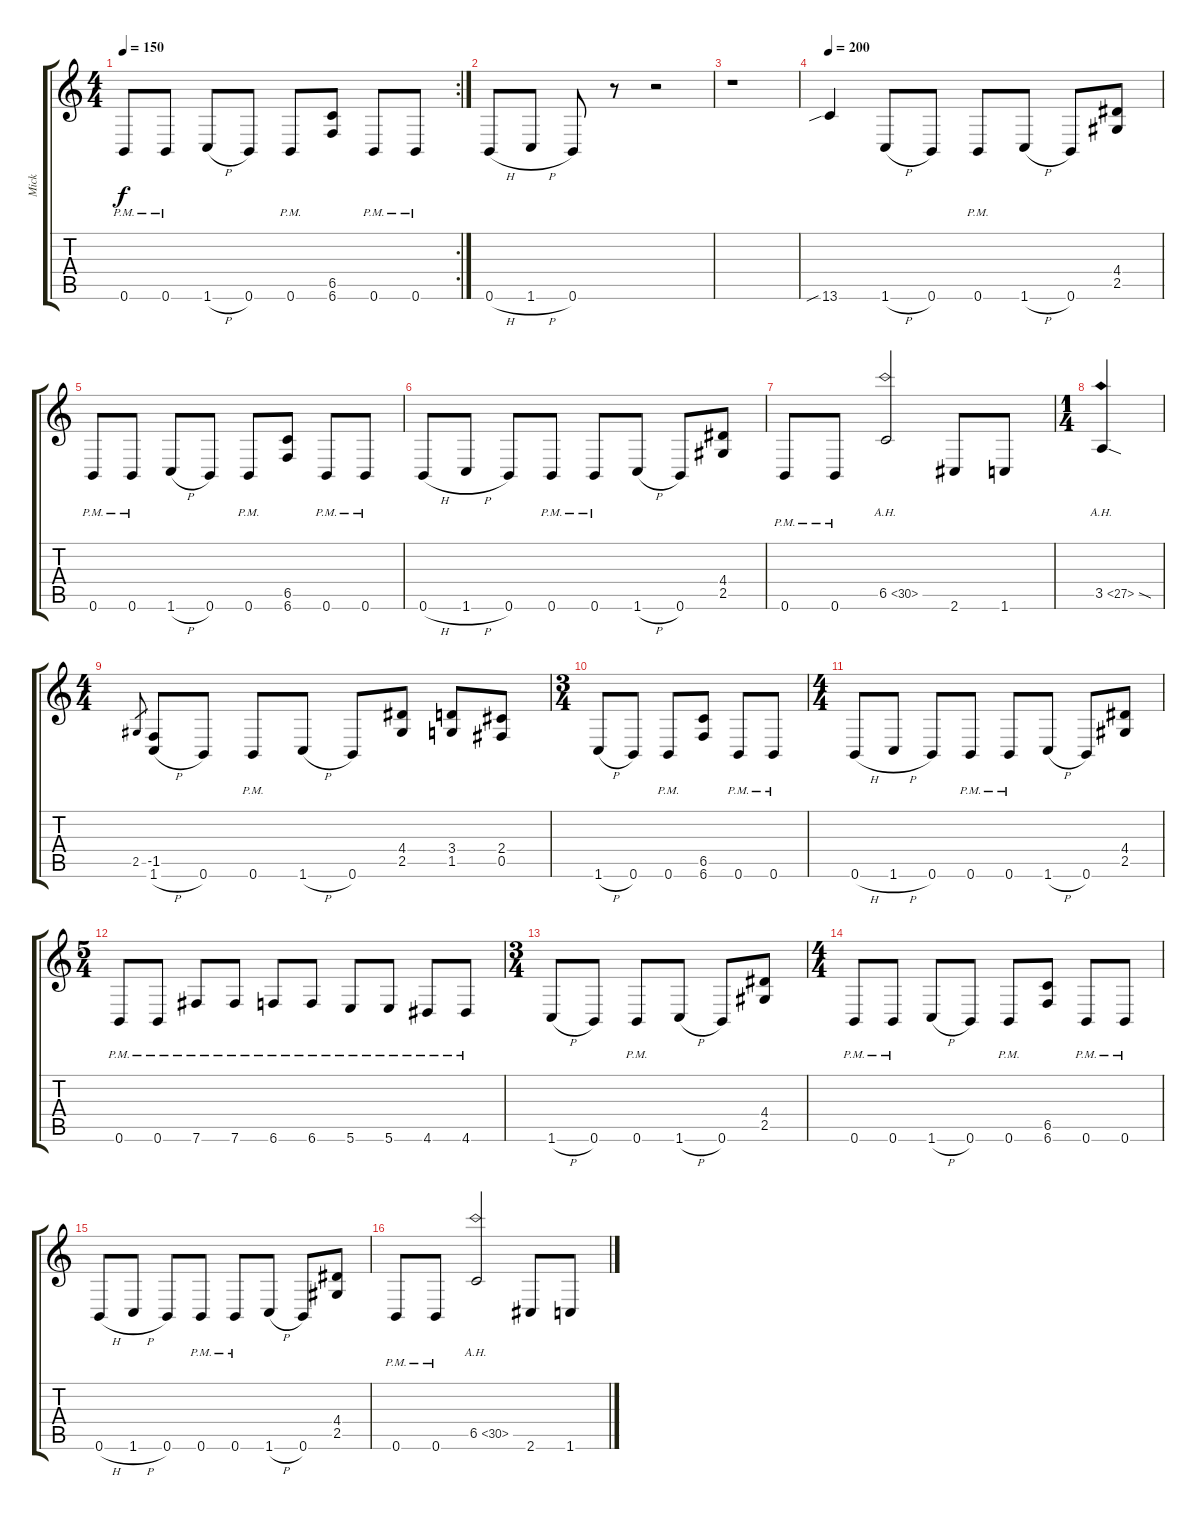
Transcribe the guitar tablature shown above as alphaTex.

\track ("Mick" "Mick") {instrument distortionguitar}
\staff {score tabs}
\tuning (Db4 Ab3 E3 B2 Gb2 B1) {hide}
\rc 2
\ts (4 4)
\tempo 150
\clef g2
\ks c
0.6{pm}.8{dy f} 0.6{pm}.8 1.6{h}.8 0.6.8 0.6{pm}.8 (6.5 6.6).8 0.6{pm}.8 0.6{pm}.8 |
0.6{h}.8 1.6{h}.8 0.6.8 r.8 r.2 |
r.1 |
\tempo 200
13.6{sib}.4 1.6{h}.8 0.6.8 0.6{pm}.8 1.6{h}.8 0.6.8 (4.4 2.5).8 |
0.6{pm}.8 0.6{pm}.8 1.6{h}.8 0.6.8 0.6{pm}.8 (6.5 6.6).8 0.6{pm}.8 0.6{pm}.8 |
0.6{h}.8 1.6{h}.8 0.6.8 0.6{pm}.8 0.6{pm}.8 1.6{h}.8 0.6.8 (4.4 2.5).8 |
0.6{pm}.8 0.6{pm}.8 6.5{ah 24}.2 2.6.8 1.6.8 |
\ts (1 4)
3.5{ah 24 sod}.4 |
\ts (4 4)
2.5.8{gr} (-1.5 1.6{h}).8 0.6.8 0.6{pm}.8 1.6{h}.8 0.6.8 (4.4 2.5).8 (3.4 1.5).8 (2.4 0.5).8 |
\ts (3 4)
1.6{h}.8 0.6.8 0.6{pm}.8 (6.5 6.6).8 0.6{pm}.8 0.6{pm}.8 |
\ts (4 4)
0.6{h}.8 1.6{h}.8 0.6.8 0.6{pm}.8 0.6{pm}.8 1.6{h}.8 0.6.8 (4.4 2.5).8 |
\ts (5 4)
0.6{pm}.8 0.6{pm}.8 7.6{pm}.8 7.6{pm}.8 6.6{pm}.8 6.6{pm}.8 5.6{pm}.8 5.6{pm}.8 4.6{pm}.8 4.6{pm}.8 |
\ts (3 4)
1.6{h}.8 0.6.8 0.6{pm}.8 1.6{h}.8 0.6.8 (4.4 2.5).8 |
\ts (4 4)
0.6{pm}.8 0.6{pm}.8 1.6{h}.8 0.6.8 0.6{pm}.8 (6.5 6.6).8 0.6{pm}.8 0.6{pm}.8 |
0.6{h}.8 1.6{h}.8 0.6.8 0.6{pm}.8 0.6{pm}.8 1.6{h}.8 0.6.8 (4.4 2.5).8 |
0.6{pm}.8 0.6{pm}.8 6.5{ah 24}.2 2.6.8 1.6.8
